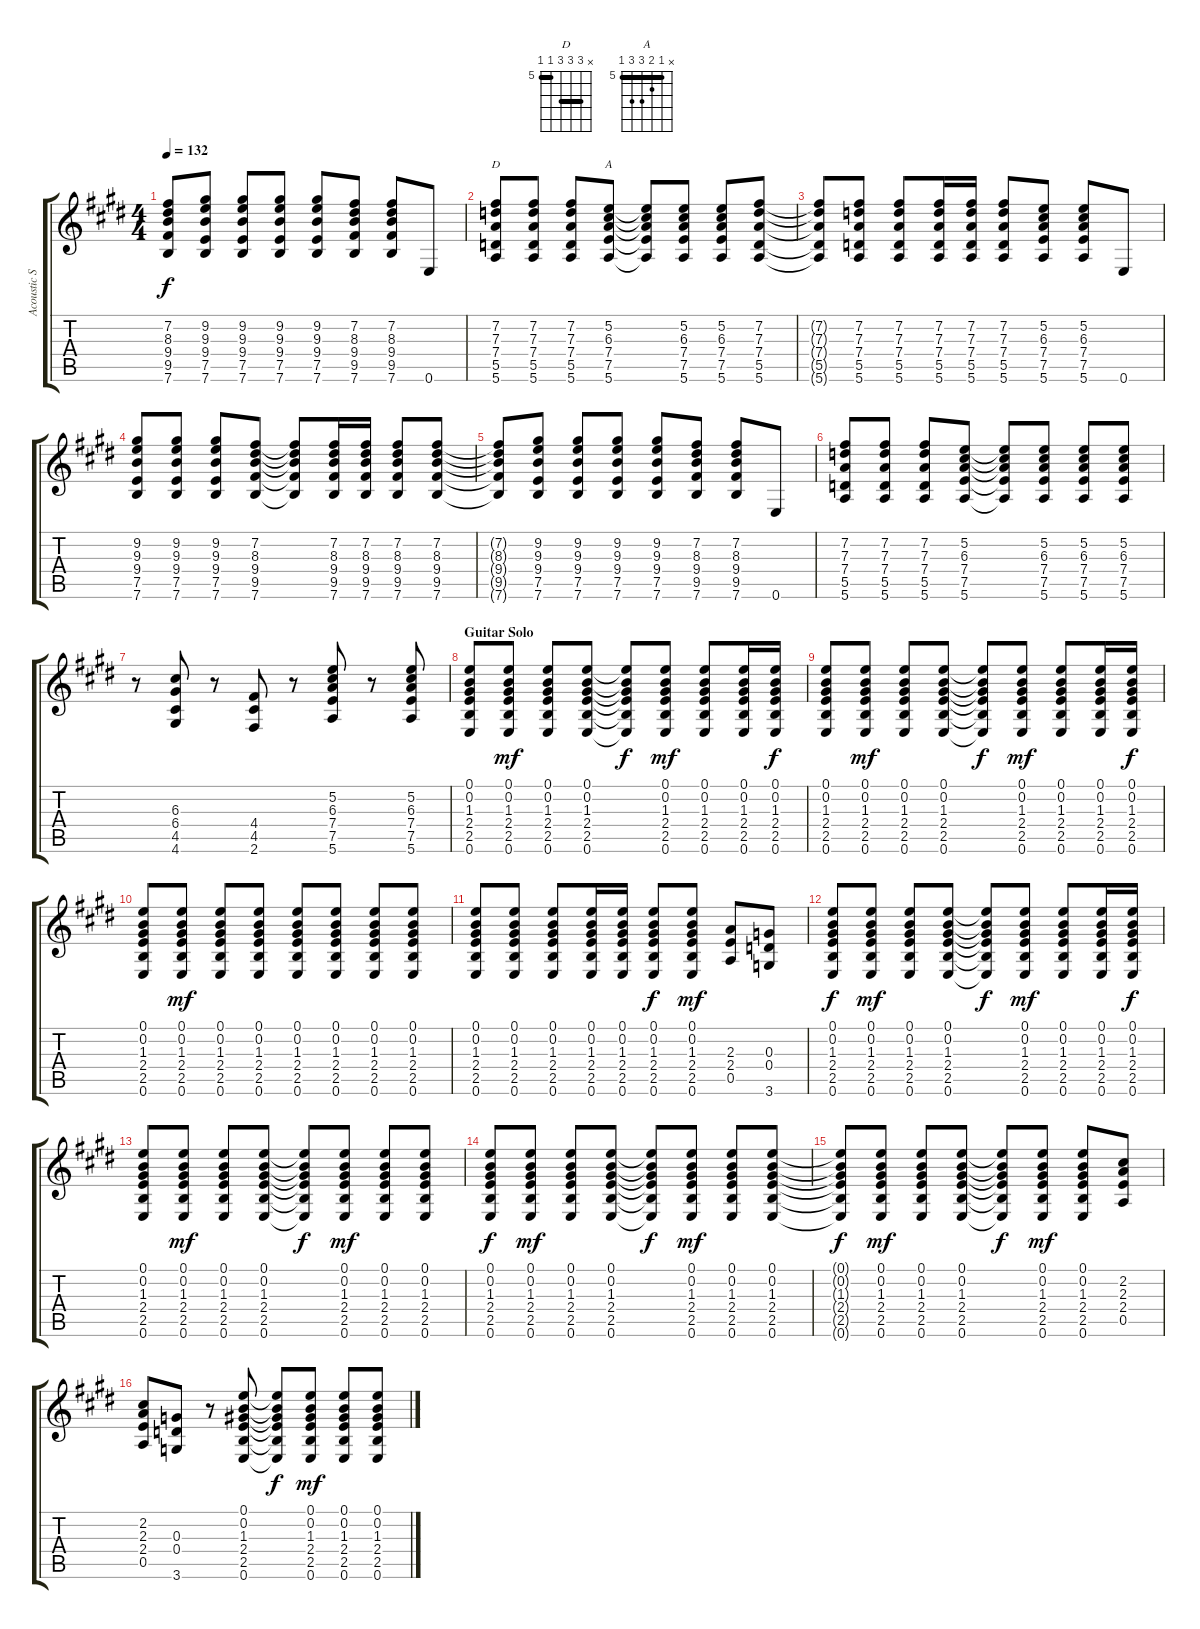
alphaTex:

\track ("Acoustic Strumming [Guitar I]" "Acoustic S") {instrument acousticguitarsteel}
\staff {score tabs}
\tuning (E4 B3 G3 D3 A2 E2) {hide}
\chord ("D" x 7 7 7 5 5) {firstfret 5 barre (5 7)}
\chord ("A" x 5 6 7 7 5) {firstfret 5 barre 5}
\ts (4 4)
\tempo 132
\clef g2
\ks e
(7.2{t} 8.3{t} 9.4{t} 9.5{t} 7.6{t}).8{dy f} (9.2 9.3 9.4 7.5 7.6).8 (9.2 9.3 9.4 7.5 7.6).8 (9.2 9.3 9.4 7.5 7.6).8 (9.2 9.3 9.4 7.5 7.6).8 (7.2 8.3 9.4 9.5 7.6).8 (7.2 8.3 9.4 9.5 7.6).8 0.6.8 |
(7.2 7.3 7.4 5.5 5.6).8{ch "D"} (7.2 7.3 7.4 5.5 5.6).8 (7.2 7.3 7.4 5.5 5.6).8 (5.2 6.3 7.4 7.5 5.6).8{ch "A"} (5.2{t} 6.3{t} 7.4{t} 7.5{t} 5.6{t}).8 (5.2 6.3 7.4 7.5 5.6).8 (5.2 6.3 7.4 7.5 5.6).8 (7.2 7.3 7.4 5.5 5.6).8 |
(7.2{t} 7.3{t} 7.4{t} 5.5{t} 5.6{t}).8 (7.2 7.3 7.4 5.5 5.6).8 (7.2 7.3 7.4 5.5 5.6).8 (7.2 7.3 7.4 5.5 5.6).16 (7.2 7.3 7.4 5.5 5.6).16 (7.2 7.3 7.4 5.5 5.6).8 (5.2 6.3 7.4 7.5 5.6).8 (5.2 6.3 7.4 7.5 5.6).8 0.6.8 |
(9.2 9.3 9.4 7.5 7.6).8 (9.2 9.3 9.4 7.5 7.6).8 (9.2 9.3 9.4 7.5 7.6).8 (7.2 8.3 9.4 9.5 7.6).8 (7.2{t} 8.3{t} 9.4{t} 9.5{t} 7.6{t}).8 (7.2 8.3 9.4 9.5 7.6).16 (7.2 8.3 9.4 9.5 7.6).16 (7.2 8.3 9.4 9.5 7.6).8 (7.2 8.3 9.4 9.5 7.6).8 |
(7.2{t} 8.3{t} 9.4{t} 9.5{t} 7.6{t}).8 (9.2 9.3 9.4 7.5 7.6).8 (9.2 9.3 9.4 7.5 7.6).8 (9.2 9.3 9.4 7.5 7.6).8 (9.2 9.3 9.4 7.5 7.6).8 (7.2 8.3 9.4 9.5 7.6).8 (7.2 8.3 9.4 9.5 7.6).8 0.6.8 |
(7.2 7.3 7.4 5.5 5.6).8 (7.2 7.3 7.4 5.5 5.6).8 (7.2 7.3 7.4 5.5 5.6).8 (5.2 6.3 7.4 7.5 5.6).8 (5.2{t} 6.3{t} 7.4{t} 7.5{t} 5.6{t}).8 (5.2 6.3 7.4 7.5 5.6).8 (5.2 6.3 7.4 7.5 5.6).8 (5.2 6.3 7.4 7.5 5.6).8 |
r.8 (6.3 6.4 4.5 4.6).8 r.8 (4.4 4.5 2.6).8 r.8 (5.2 6.3 7.4 7.5 5.6).8 r.8 (5.2 6.3 7.4 7.5 5.6).8 |
\section ("" "Guitar Solo")
(0.1 0.2 1.3 2.4 2.5 0.6).8 (0.1 0.2 1.3 2.4 2.5 0.6).8{dy mf} (0.1 0.2 1.3 2.4 2.5 0.6).8 (0.1 0.2 1.3 2.4 2.5 0.6).8 (0.1{t} 0.2{t} 1.3{t} 2.4{t} 2.5{t} 0.6{t}).8{dy f} (0.1 0.2 1.3 2.4 2.5 0.6).8{dy mf} (0.1 0.2 1.3 2.4 2.5 0.6).8 (0.1 0.2 1.3 2.4 2.5 0.6).16 (0.1 0.2 1.3 2.4 2.5 0.6).16{dy f} |
(0.1 0.2 1.3 2.4 2.5 0.6).8 (0.1 0.2 1.3 2.4 2.5 0.6).8{dy mf} (0.1 0.2 1.3 2.4 2.5 0.6).8 (0.1 0.2 1.3 2.4 2.5 0.6).8 (0.1{t} 0.2{t} 1.3{t} 2.4{t} 2.5{t} 0.6{t}).8{dy f} (0.1 0.2 1.3 2.4 2.5 0.6).8{dy mf} (0.1 0.2 1.3 2.4 2.5 0.6).8 (0.1 0.2 1.3 2.4 2.5 0.6).16 (0.1 0.2 1.3 2.4 2.5 0.6).16{dy f} |
(0.1 0.2 1.3 2.4 2.5 0.6).8 (0.1 0.2 1.3 2.4 2.5 0.6).8{dy mf} (0.1 0.2 1.3 2.4 2.5 0.6).8 (0.1 0.2 1.3 2.4 2.5 0.6).8 (0.1 0.2 1.3 2.4 2.5 0.6).8 (0.1 0.2 1.3 2.4 2.5 0.6).8 (0.1 0.2 1.3 2.4 2.5 0.6).8 (0.1 0.2 1.3 2.4 2.5 0.6).8 |
(0.1 0.2 1.3 2.4 2.5 0.6).8 (0.1 0.2 1.3 2.4 2.5 0.6).8 (0.1 0.2 1.3 2.4 2.5 0.6).8 (0.1 0.2 1.3 2.4 2.5 0.6).16 (0.1 0.2 1.3 2.4 2.5 0.6).16 (0.1 0.2 1.3 2.4 2.5 0.6).8{dy f} (0.1 0.2 1.3 2.4 2.5 0.6).8{dy mf} (2.3 2.4 0.5).8 (0.3 0.4 3.6).8 |
(0.1 0.2 1.3 2.4 2.5 0.6).8{dy f} (0.1 0.2 1.3 2.4 2.5 0.6).8{dy mf} (0.1 0.2 1.3 2.4 2.5 0.6).8 (0.1 0.2 1.3 2.4 2.5 0.6).8 (0.1{t} 0.2{t} 1.3{t} 2.4{t} 2.5{t} 0.6{t}).8{dy f} (0.1 0.2 1.3 2.4 2.5 0.6).8{dy mf} (0.1 0.2 1.3 2.4 2.5 0.6).8 (0.1 0.2 1.3 2.4 2.5 0.6).16 (0.1 0.2 1.3 2.4 2.5 0.6).16{dy f} |
(0.1 0.2 1.3 2.4 2.5 0.6).8 (0.1 0.2 1.3 2.4 2.5 0.6).8{dy mf} (0.1 0.2 1.3 2.4 2.5 0.6).8 (0.1 0.2 1.3 2.4 2.5 0.6).8 (0.1{t} 0.2{t} 1.3{t} 2.4{t} 2.5{t} 0.6{t}).8{dy f} (0.1 0.2 1.3 2.4 2.5 0.6).8{dy mf} (0.1 0.2 1.3 2.4 2.5 0.6).8 (0.1 0.2 1.3 2.4 2.5 0.6).8 |
(0.1 0.2 1.3 2.4 2.5 0.6).8{dy f} (0.1 0.2 1.3 2.4 2.5 0.6).8{dy mf} (0.1 0.2 1.3 2.4 2.5 0.6).8 (0.1 0.2 1.3 2.4 2.5 0.6).8 (0.1{t} 0.2{t} 1.3{t} 2.4{t} 2.5{t} 0.6{t}).8{dy f} (0.1 0.2 1.3 2.4 2.5 0.6).8{dy mf} (0.1 0.2 1.3 2.4 2.5 0.6).8 (0.1 0.2 1.3 2.4 2.5 0.6).8 |
(0.1{t} 0.2{t} 1.3{t} 2.4{t} 2.5{t} 0.6{t}).8{dy f} (0.1 0.2 1.3 2.4 2.5 0.6).8{dy mf} (0.1 0.2 1.3 2.4 2.5 0.6).8 (0.1 0.2 1.3 2.4 2.5 0.6).8 (0.1{t} 0.2{t} 1.3{t} 2.4{t} 2.5{t} 0.6{t}).8{dy f} (0.1 0.2 1.3 2.4 2.5 0.6).8{dy mf} (0.1 0.2 1.3 2.4 2.5 0.6).8 (2.2 2.3 2.4 0.5).8 |
(2.2 2.3 2.4 0.5).8 (0.3 0.4 3.6).8 r.8 (0.1 0.2 1.3 2.4 2.5 0.6).8 (0.1{t} 0.2{t} 1.3{t} 2.4{t} 2.5{t} 0.6{t}).8{dy f} (0.1 0.2 1.3 2.4 2.5 0.6).8{dy mf} (0.1 0.2 1.3 2.4 2.5 0.6).8 (0.1 0.2 1.3 2.4 2.5 0.6).8
